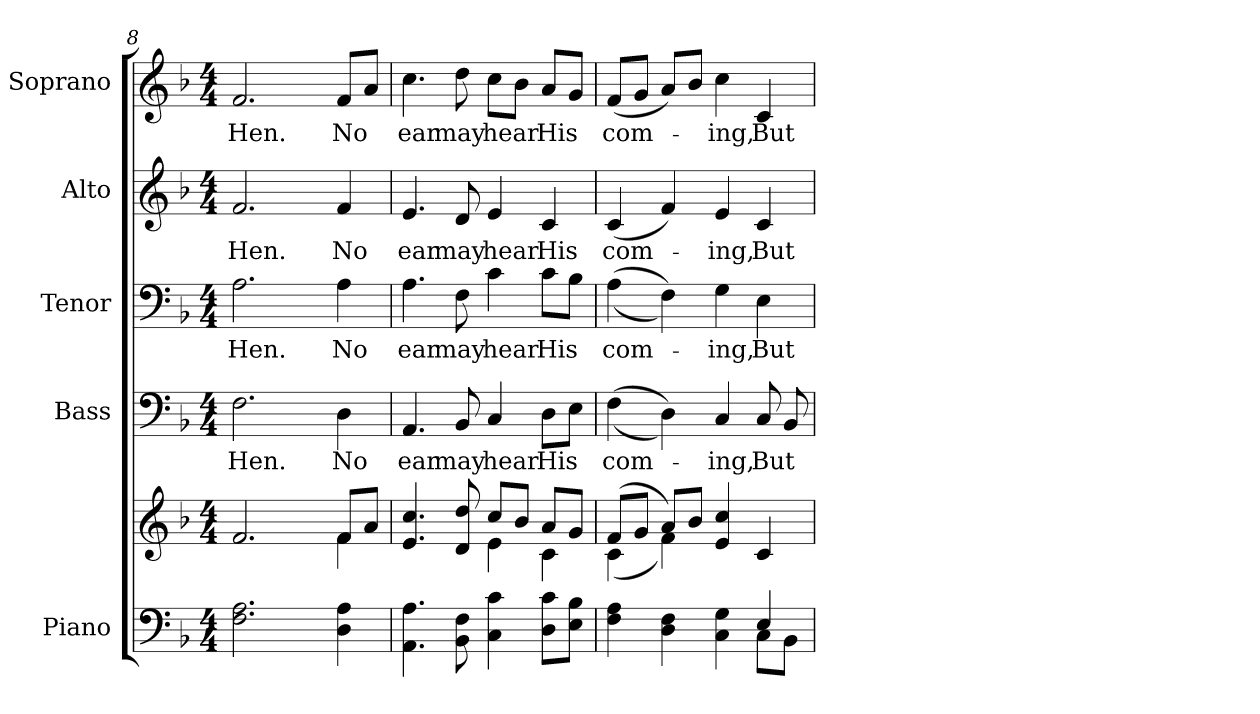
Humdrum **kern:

**kern	**kern	**kern	**text	**kern	**text	**kern	**text	**kern	**text
*part5	*part5	*part4	*part4	*part3	*part3	*part2	*part2	*part1	*part1
*staff6	*staff5	*staff4	*staff4	*staff3	*staff3	*staff2	*staff2	*staff1	*staff1
*I"Piano	*	*I"Bass	*	*I"Tenor	*	*I"Alto	*	*I"Soprano	*
*I'Pno.	*	*I'B.	*	*I'T.	*	*I'A.	*	*I'S.	*
*clefF4	*clefG2	*clefF4	*	*clefF4	*	*clefG2	*	*clefG2	*
*k[b-]	*k[b-]	*k[b-]	*	*k[b-]	*	*k[b-]	*	*k[b-]	*
*F:	*F:	*F:	*	*F:	*	*F:	*	*F:	*
*M4/4	*M4/4	*M4/4	*	*M4/4	*	*M4/4	*	*M4/4	*
=8	=8	=8	=8	=8	=8	=8	=8	=8	=8
*	*^	*	*	*	*	*	*	*	*
!	!	!	!	!LO:LY:b:color=#000000	!	!	!	!	!	!
!	!	!	!	!	!	!LO:LY:b:color=#000000	!	!	!	!
!	!	!	!	!	!	!	!	!LO:LY:b:color=#000000	!	!
!	!	!	!	!	!	!	!	!	!	!LO:LY:b:color=#000000
2.Fi\ 2.Ai	2.fi/	2ryy	2.Fi\	Hen.	2.Ai\	Hen.	2.fi/	Hen.	2.fi/	Hen.
.	.	4ryy	.	.	.	.	.	.	.	.
!	!	!	!	!LO:LY:b:color=#000000	!	!	!	!	!	!
!	!	!	!	!	!	!LO:LY:b:color=#000000	!	!	!	!
!	!	!	!	!	!	!	!	!LO:LY:b:color=#000000	!	!
!	!	!	!	!	!	!	!	!	!	!LO:LY:b:color=#000000
4Di\ 4Ai	8fi/L	4fi\	4Di\	No	4Ai\	No	4fi/	No	8fi/L	No
.	8ai/J	.	.	.	.	.	.	.	8ai/J	.
!!LO:PB:g=z
=9	=9	=9	=9	=9	=9	=9	=9	=9	=9	=9
!	!	!	!	!LO:LY:b:color=#000000	!	!	!	!	!	!
!	!	!	!	!	!	!LO:LY:b:color=#000000	!	!	!	!
!	!	!	!	!	!	!	!	!LO:LY:b:color=#000000	!	!
!	!	!	!	!	!	!	!	!	!	!LO:LY:b:color=#000000
4.AAi\ 4.Ai	4.ei/ 4.cci	2ryy	4.AAi/	ear	4.Ai\	ear	4.ei/	ear	4.cci\	ear
!	!	!	!	!LO:LY:b:color=#000000	!	!	!	!	!	!
!	!	!	!	!	!	!LO:LY:b:color=#000000	!	!	!	!
!	!	!	!	!	!	!	!	!LO:LY:b:color=#000000	!	!
!	!	!	!	!	!	!	!	!	!	!LO:LY:b:color=#000000
8BB-i\ 8Fi	8di/ 8ddi	.	8BB-i/	may	8Fi\	may	8di/	may	8ddi\	may
!	!	!	!	!LO:LY:b:color=#000000	!	!	!	!	!	!
!	!	!	!	!	!	!LO:LY:b:color=#000000	!	!	!	!
!	!	!	!	!	!	!	!	!LO:LY:b:color=#000000	!	!
!	!	!	!	!	!	!	!	!	!	!LO:LY:b:color=#000000
4Ci\ 4ci	8cci/L	4ei\	4Ci/	hear	4ci\	hear	4ei/	hear	8cci\L	hear
.	8b-i/J	.	.	.	.	.	.	.	8b-i\J	.
!	!	!	!	!LO:LY:b:color=#000000	!	!	!	!	!	!
!	!	!	!	!	!	!LO:LY:b:color=#000000	!	!	!	!
!	!	!	!	!	!	!	!	!LO:LY:b:color=#000000	!	!
!	!	!	!	!	!	!	!	!	!	!LO:LY:b:color=#000000
8Di\ 8ciL	8ai/L	4ci\	8Di\L	His	8ci\L	His	4ci/	His	8ai/L	His
8Ei\ 8B-iJ	8gi/J	.	8Ei\J	.	8B-i\J	.	.	.	8gi/J	.
=10	=10	=10	=10	=10	=10	=10	=10	=10	=10	=10
*^	*	*	*	*	*	*	*	*	*	*
!	!	!	!	!	!LO:LY:b:color=#000000	!	!	!	!	!	!
!	!	!	!	!	!	!	!LO:LY:b:color=#000000	!	!	!	!
!	!	!	!	!	!	!	!	!	!LO:LY:b:color=#000000	!	!
!	!	!	!	!	!	!	!	!	!	!	!LO:LY:b:color=#000000
4Fi\ 4Ai	2ryy	(8fi/L	(4ci\	((4Fi\	com-	((4Ai\	com-	(4ci/	com-	(8fi/L	com-
.	.	8gi/J	.	.	.	.	.	.	.	8gi/J	.
4Di\ 4Fi	.	8ai/L)	4fi\)	4Di\))	.	4Fi\))	.	4fi/)	.	8ai/L)	.
.	.	8b-i/J	.	.	.	.	.	.	.	8b-i/J	.
!	!	!	!	!	!LO:LY:b:color=#000000	!	!	!	!	!	!
!	!	!	!	!	!	!	!LO:LY:b:color=#000000	!	!	!	!
!	!	!	!	!	!	!	!	!	!LO:LY:b:color=#000000	!	!
!	!	!	!	!	!	!	!	!	!	!	!LO:LY:b:color=#000000
4Ci\ 4Gi	4ryy	4ei/ 4cci	2ryy	4Ci/	-ing,	4Gi\	-ing,	4ei/	-ing,	4cci\	-ing,
!	!	!	!	!	!LO:LY:b:color=#000000	!	!	!	!	!	!
!	!	!	!	!	!	!	!LO:LY:b:color=#000000	!	!	!	!
!	!	!	!	!	!	!	!	!	!LO:LY:b:color=#000000	!	!
!	!	!	!	!	!	!	!	!	!	!	!LO:LY:b:color=#000000
4Ei/	8Ci\L	4ci/	.	8Ci/	But	4Ei\	But	4ci/	But	4ci/	But
.	8BB-i\J	.	.	8BB-i/	.	.	.	.	.	.	.
*v	*v	*	*	*	*	*	*	*	*	*	*
*	*v	*v	*	*	*	*	*	*	*	*
=	=	=	=	=	=	=	=	=	=
*-	*-	*-	*-	*-	*-	*-	*-	*-	*-
